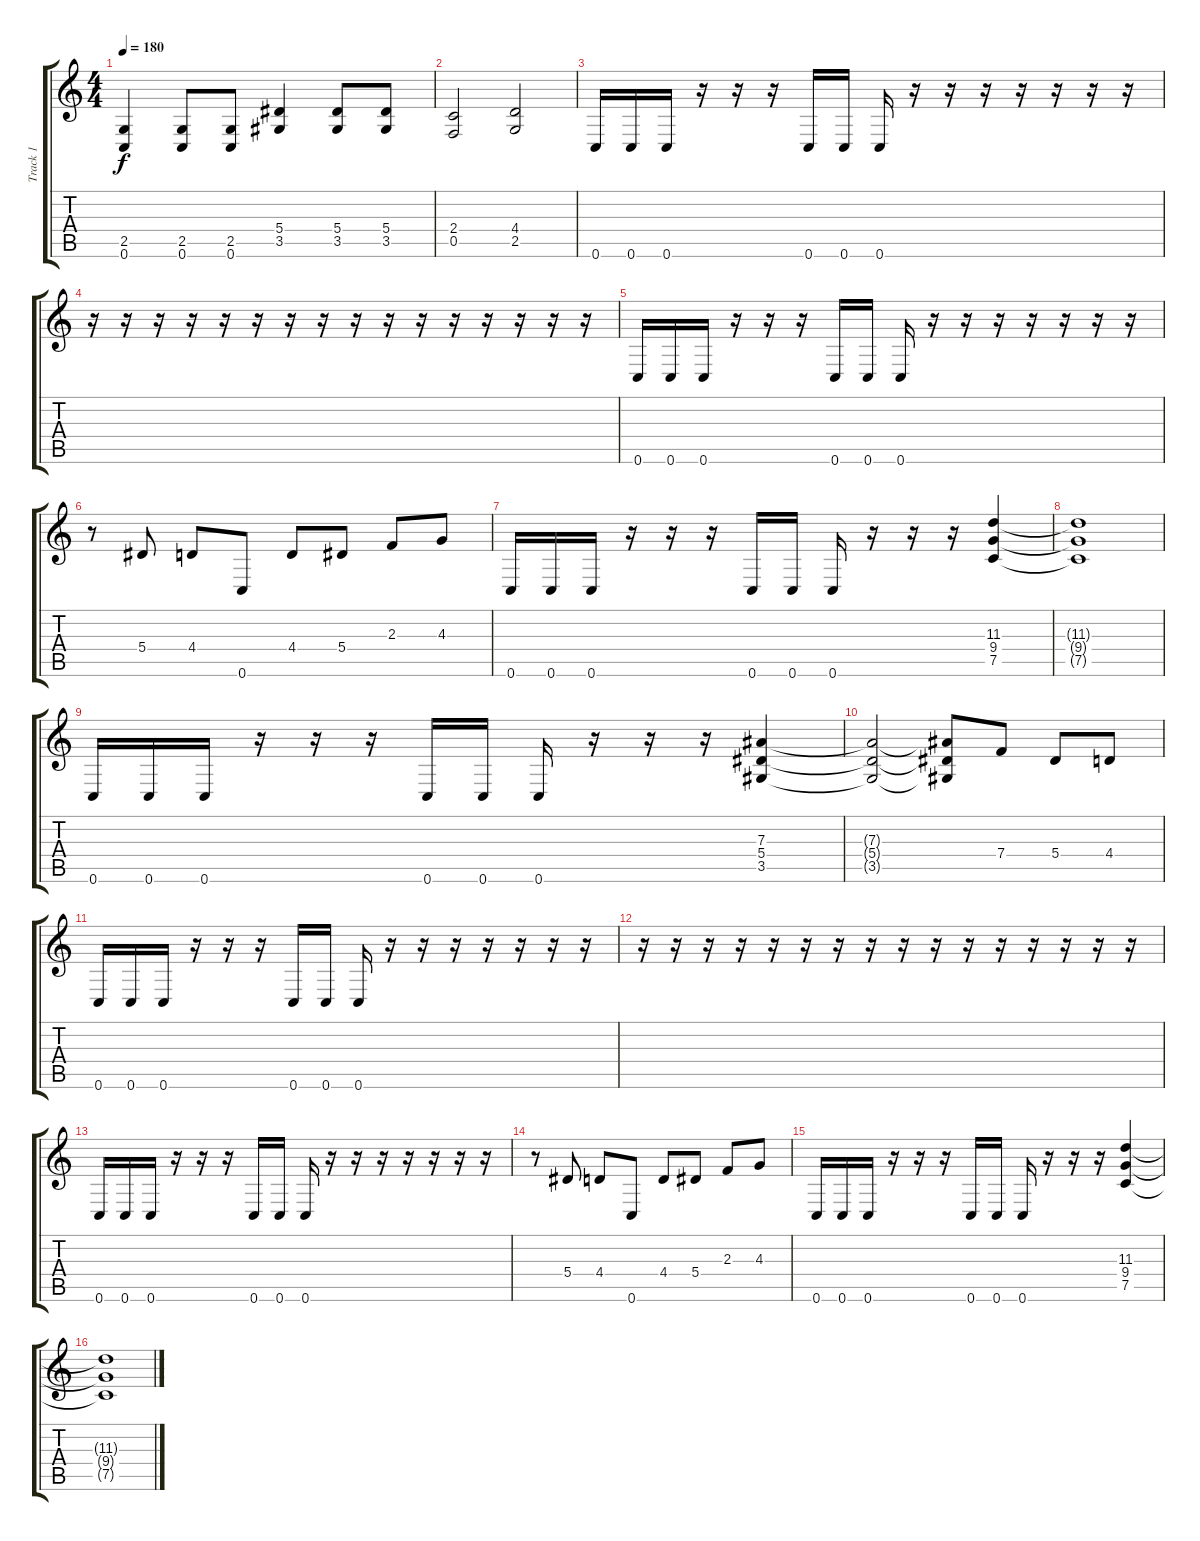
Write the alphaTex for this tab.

\track ("Track 1" "Track 1") {instrument distortionguitar}
\staff {score tabs}
\tuning (C4 G3 Eb3 Bb2 F2 C2) {hide}
\ts (4 4)
\tempo 180
\clef g2
\ks c
(2.5 0.6).4{dy f} (2.5 0.6).8 (2.5 0.6).8 (5.4 3.5).4 (5.4 3.5).8 (5.4 3.5).8 |
(2.4 0.5).2 (4.4 2.5).2 |
0.6.16 0.6.16 0.6.16 r.16 r.16 r.16 0.6.16 0.6.16 0.6.16 r.16 r.16 r.16 r.16 r.16 r.16 r.16 |
r.16 r.16 r.16 r.16 r.16 r.16 r.16 r.16 r.16 r.16 r.16 r.16 r.16 r.16 r.16 r.16 |
0.6.16 0.6.16 0.6.16 r.16 r.16 r.16 0.6.16 0.6.16 0.6.16 r.16 r.16 r.16 r.16 r.16 r.16 r.16 |
r.8 5.4.8 4.4.8 0.6.8 4.4.8 5.4.8 2.3.8 4.3.8 |
0.6.16 0.6.16 0.6.16 r.16 r.16 r.16 0.6.16 0.6.16 0.6.16 r.16 r.16 r.16 (11.3 9.4 7.5).4 |
(11.3{t} 9.4{t} 7.5{t}).1 |
0.6.16 0.6.16 0.6.16 r.16 r.16 r.16 0.6.16 0.6.16 0.6.16 r.16 r.16 r.16 (7.3 5.4 3.5).4 |
(7.3{t} 5.4{t} 3.5{t}).2 (7.3{t} 5.4{t} 3.5{t}).8 7.4.8 5.4.8 4.4.8 |
0.6.16 0.6.16 0.6.16 r.16 r.16 r.16 0.6.16 0.6.16 0.6.16 r.16 r.16 r.16 r.16 r.16 r.16 r.16 |
r.16 r.16 r.16 r.16 r.16 r.16 r.16 r.16 r.16 r.16 r.16 r.16 r.16 r.16 r.16 r.16 |
0.6.16 0.6.16 0.6.16 r.16 r.16 r.16 0.6.16 0.6.16 0.6.16 r.16 r.16 r.16 r.16 r.16 r.16 r.16 |
r.8 5.4.8 4.4.8 0.6.8 4.4.8 5.4.8 2.3.8 4.3.8 |
0.6.16 0.6.16 0.6.16 r.16 r.16 r.16 0.6.16 0.6.16 0.6.16 r.16 r.16 r.16 (11.3 9.4 7.5).4 |
(11.3{t} 9.4{t} 7.5{t}).1
